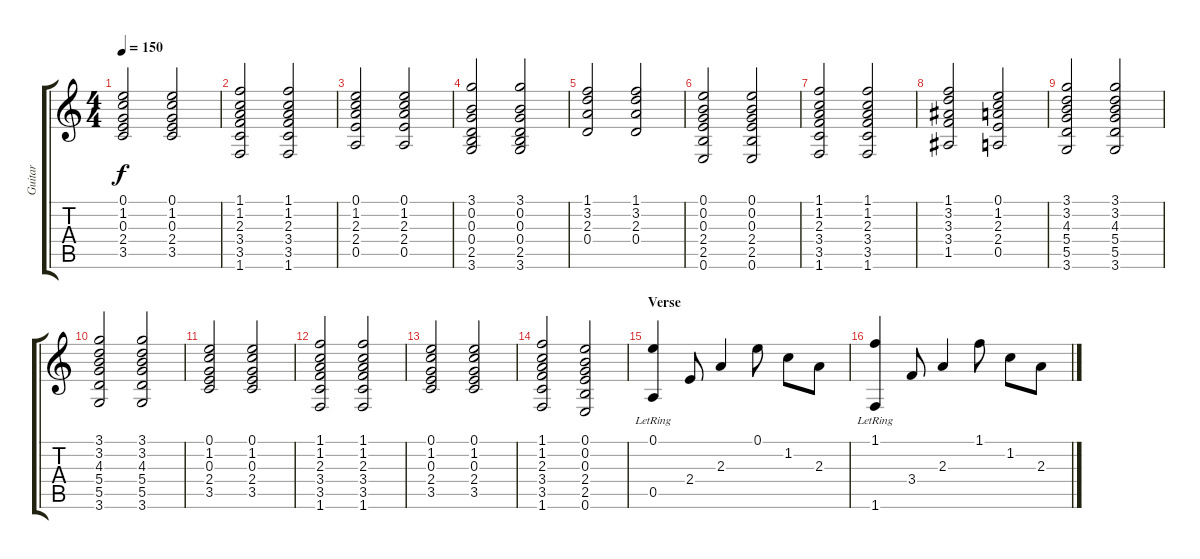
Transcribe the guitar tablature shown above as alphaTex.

\track ("Guitar" "Guitar") {instrument electricguitarjazz}
\staff {score tabs}
\tuning (E4 B3 G3 D3 A2 E2) {hide}
\ts (4 4)
\tempo 150
\clef g2
\ks c
(0.1 1.2 0.3 2.4 3.5).2{dy f} (0.1 1.2 0.3 2.4 3.5).2 |
(1.1 1.2 2.3 3.4 3.5 1.6).2 (1.1 1.2 2.3 3.4 3.5 1.6).2 |
(0.1 1.2 2.3 2.4 0.5).2 (0.1 1.2 2.3 2.4 0.5).2 |
(3.1 0.2 0.3 0.4 2.5 3.6).2 (3.1 0.2 0.3 0.4 2.5 3.6).2 |
(1.1 3.2 2.3 0.4).2 (1.1 3.2 2.3 0.4).2 |
(0.1 0.2 0.3 2.4 2.5 0.6).2 (0.1 0.2 0.3 2.4 2.5 0.6).2 |
(1.1 1.2 2.3 3.4 3.5 1.6).2 (1.1 1.2 2.3 3.4 3.5 1.6).2 |
(1.1 3.2 3.3 3.4 1.5).2 (0.1 1.2 2.3 2.4 0.5).2 |
(3.1 3.2 4.3 5.4 5.5 3.6).2 (3.1 3.2 4.3 5.4 5.5 3.6).2 |
(3.1 3.2 4.3 5.4 5.5 3.6).2 (3.1 3.2 4.3 5.4 5.5 3.6).2 |
(0.1 1.2 0.3 2.4 3.5).2 (0.1 1.2 0.3 2.4 3.5).2 |
(1.1 1.2 2.3 3.4 3.5 1.6).2 (1.1 1.2 2.3 3.4 3.5 1.6).2 |
(0.1 1.2 0.3 2.4 3.5).2 (0.1 1.2 0.3 2.4 3.5).2 |
(1.1 1.2 2.3 3.4 3.5 1.6).2 (0.1 0.2 0.3 2.4 2.5 0.6).2 |
\section ("" "Verse")
(0.1{lr} 0.5{lr}).4{volume 12 instrument electricguitarmuted} 2.4.8 2.3.4 0.1.8 1.2.8 2.3.8 |
(1.1{lr} 1.6{lr}).4 3.4.8 2.3.4 1.1.8 1.2.8 2.3.8
